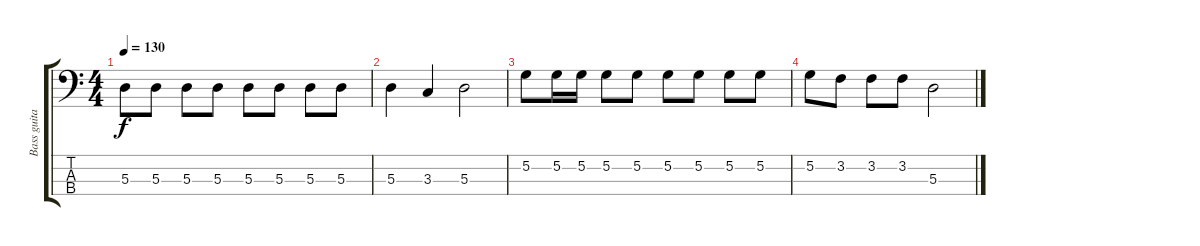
\track ("Bass guitar" "Bass guita") {instrument electricguitarclean}
\staff {score tabs}
\tuning (G2 D2 A1 E1) {hide}
\ts (4 4)
\tempo 130
\clef f4
\ks c
5.3.8{dy f} 5.3.8 5.3.8 5.3.8 5.3.8 5.3.8 5.3.8 5.3.8 |
5.3.4 3.3.4 5.3.2 |
5.2.8 5.2.16 5.2.16 5.2.8 5.2.8 5.2.8 5.2.8 5.2.8 5.2.8 |
5.2.8 3.2.8 3.2.8 3.2.8 5.3.2
